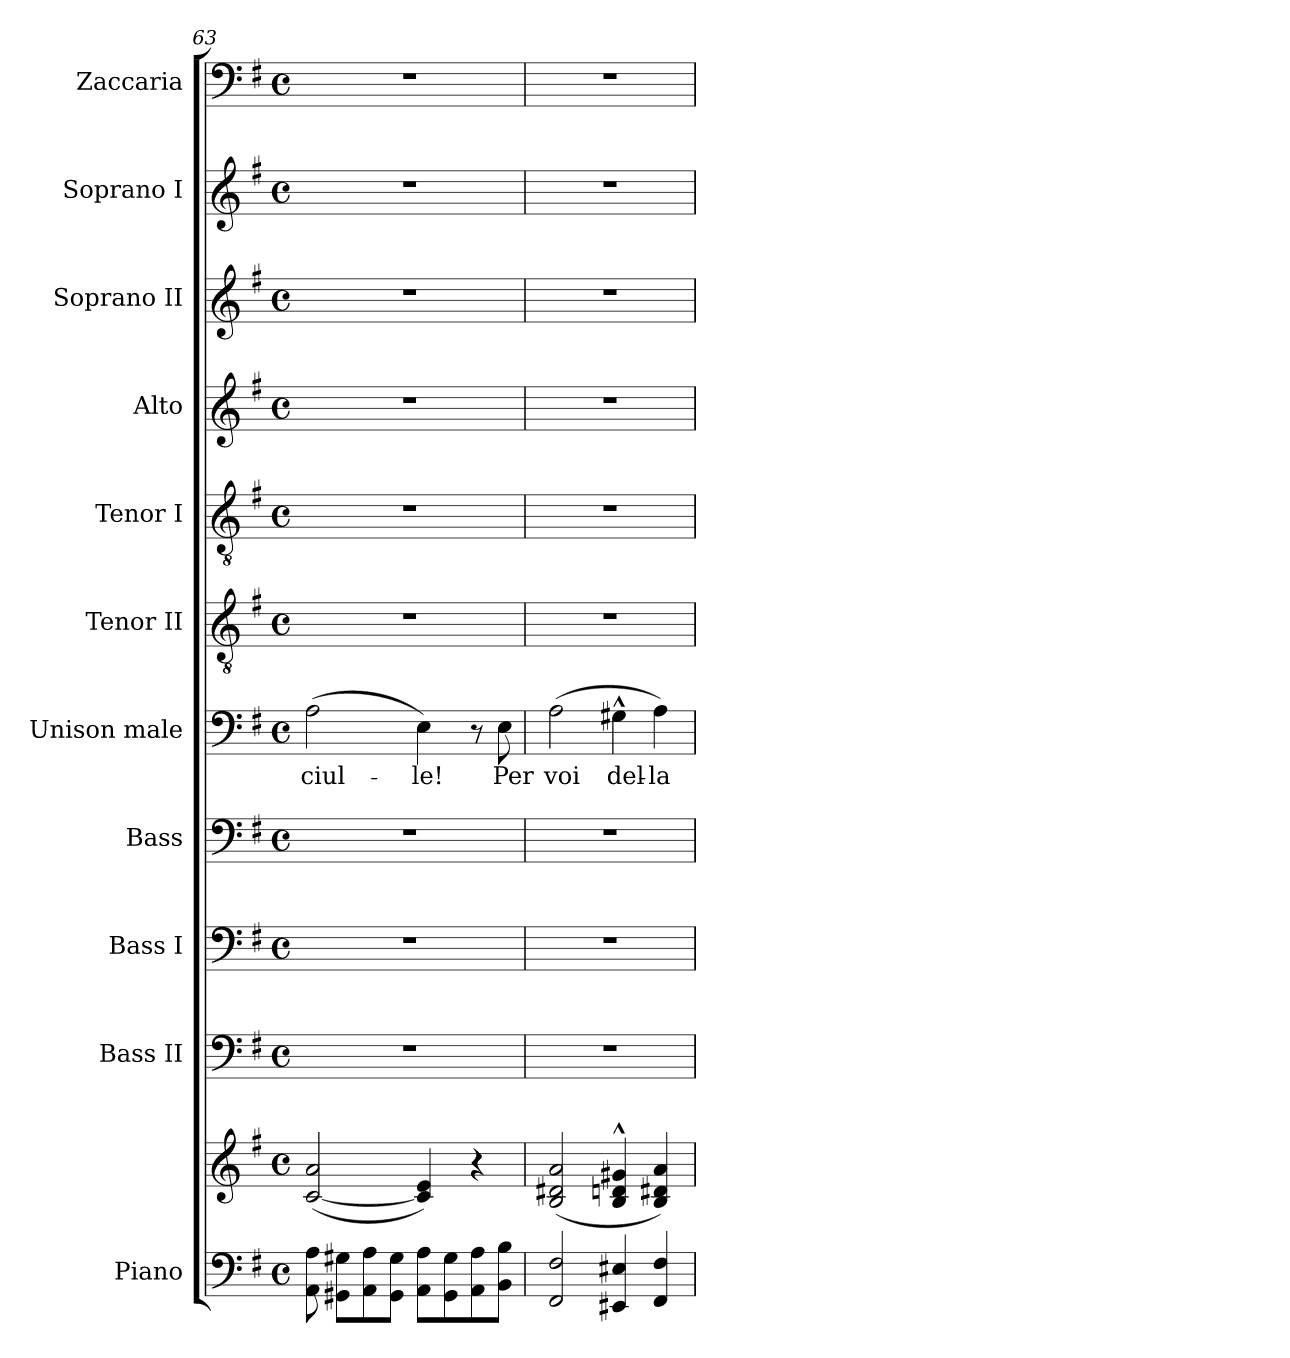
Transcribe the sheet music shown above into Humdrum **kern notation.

**kern	**kern	**kern	**kern	**kern	**kern	**text	**kern	**kern	**kern	**kern	**kern	**kern
*part11	*part11	*part10	*part9	*part8	*part7	*part7	*part6	*part5	*part4	*part3	*part2	*part1
*staff12	*staff11	*staff10	*staff9	*staff8	*staff7	*staff7	*staff6	*staff5	*staff4	*staff3	*staff2	*staff1
*I"Piano	*	*I"Bass II	*I"Bass I	*I"Bass	*I"Unison male	*	*I"Tenor II	*I"Tenor I	*I"Alto	*I"Soprano II	*I"Soprano I	*I"Zaccaria
*I'Pno.	*	*I'B.II	*I'B.I	*I'B.	*I'Uni.m	*	*I'T.II	*I'T.I	*I'A.	*I'S.II	*I'S.I	*I'Zac.
*clefF4	*clefG2	*clefF4	*clefF4	*clefF4	*clefF4	*	*clefGv2	*clefGv2	*clefG2	*clefG2	*clefG2	*clefF4
*k[f#]	*k[f#]	*k[f#]	*k[f#]	*k[f#]	*k[f#]	*	*k[f#]	*k[f#]	*k[f#]	*k[f#]	*k[f#]	*k[f#]
*M4/4	*M4/4	*M4/4	*M4/4	*M4/4	*M4/4	*	*M4/4	*M4/4	*M4/4	*M4/4	*M4/4	*M4/4
*met(c)	*met(c)	*met(c)	*met(c)	*met(c)	*met(c)	*	*met(c)	*met(c)	*met(c)	*met(c)	*met(c)	*met(c)
=63	=63	=63	=63	=63	=63	=63	=63	=63	=63	=63	=63	=63
!	!	!	!	!	!	!LO:LY:b	!	!	!	!	!	!
8AA\ 8A\	(<[2c/ 2a/	1r	1r	1r	(>2A\	-ciul-	1r	1r	1r	1r	1r	1r
8GG#X\ 8G#X\L	.	.	.	.	.	.	.	.	.	.	.	.
8AA\ 8A\	.	.	.	.	.	.	.	.	.	.	.	.
8GG#\ 8G#\J	.	.	.	.	.	.	.	.	.	.	.	.
!	!	!	!	!	!	!LO:LY:b	!	!	!	!	!	!
8AA\ 8A\L	4c/] 4e/)	.	.	.	4E\)	-le!	.	.	.	.	.	.
8GG#\ 8G#\	.	.	.	.	.	.	.	.	.	.	.	.
8AA\ 8A\	4r	.	.	.	8r	.	.	.	.	.	.	.
!	!	!	!	!	!	!LO:LY:b	!	!	!	!	!	!
8BB\ 8B\J	.	.	.	.	8E\	Per	.	.	.	.	.	.
=64	=64	=64	=64	=64	=64	=64	=64	=64	=64	=64	=64	=64
!	!	!	!	!	!	!LO:LY:b	!	!	!	!	!	!
2FF#/ 2F#/	(<2B/ 2d#X/ 2a/	1r	1r	1r	(>2A\	voi	1r	1r	1r	1r	1r	1r
!	!	!	!	!	!	!LO:LY:b	!	!	!	!	!	!
4EE#X/ 4E#X/	4B/^^ 4dn/^^ 4g#X/^^	.	.	.	4G#X^^\	del-	.	.	.	.	.	.
!	!	!	!	!	!	!LO:LY:b	!	!	!	!	!	!
4FF#/ 4F#/	4B/ 4d#X/ 4a/)	.	.	.	4A\)	-la	.	.	.	.	.	.
=	=	=	=	=	=	=	=	=	=	=	=	=
*-	*-	*-	*-	*-	*-	*-	*-	*-	*-	*-	*-	*-
